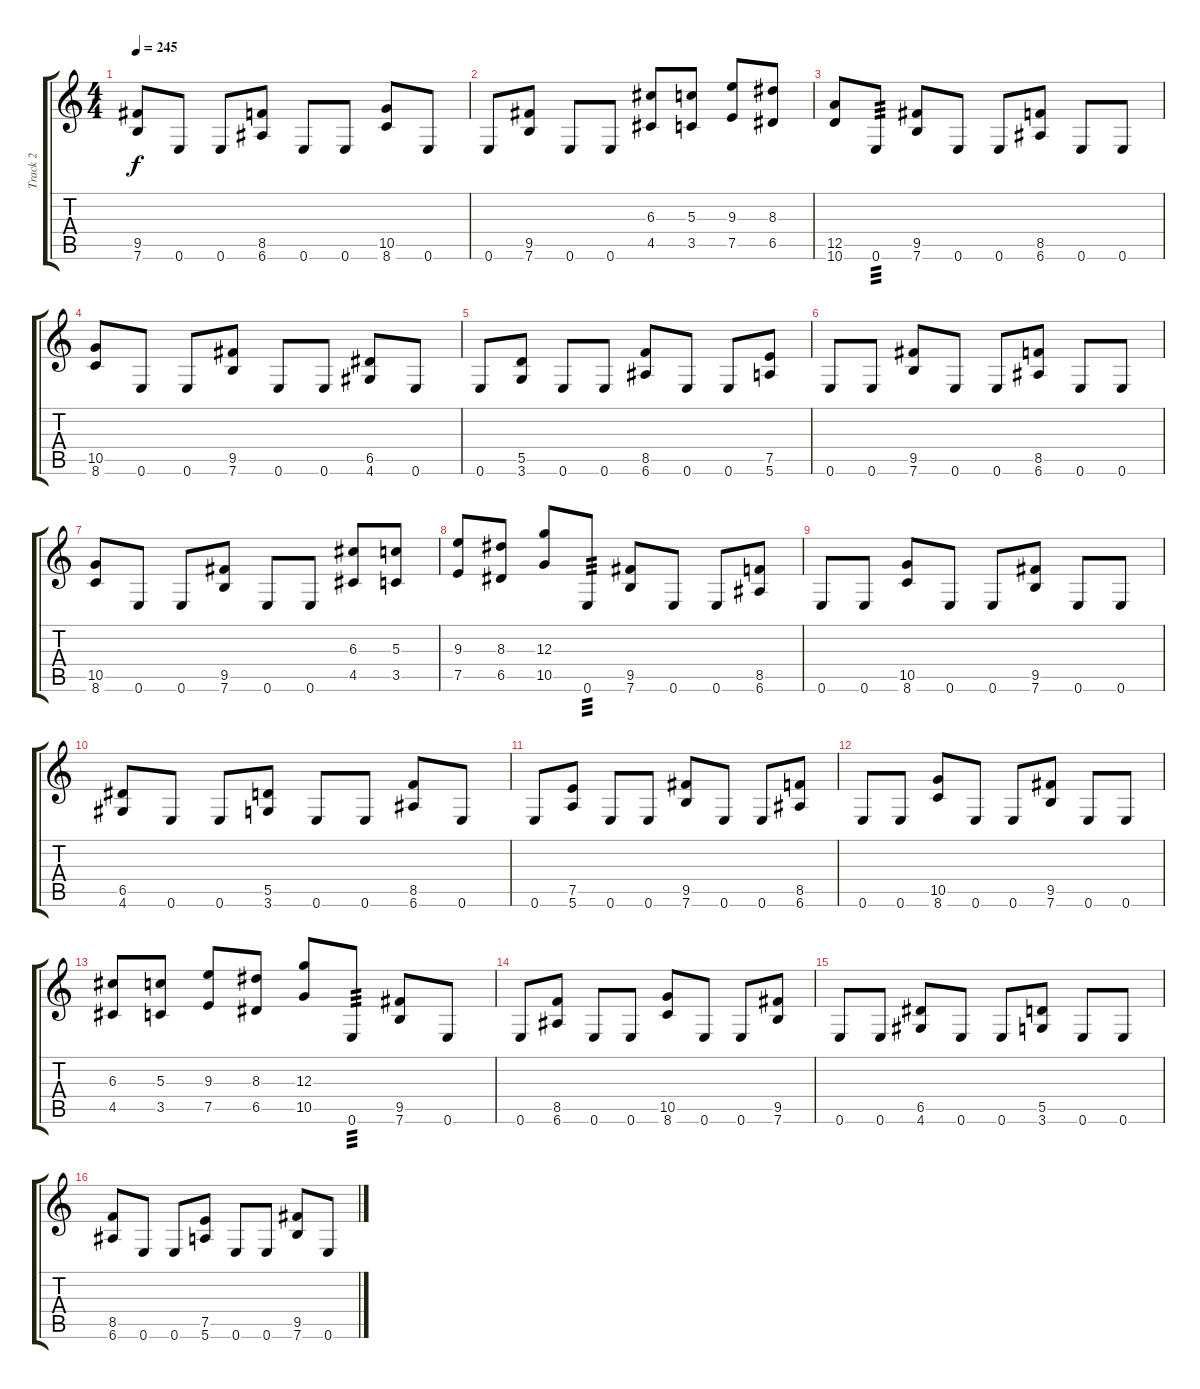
\track ("Track 2" "Track 2") {instrument distortionguitar}
\staff {score tabs}
\tuning (E4 B3 G3 D3 A2 E2) {hide}
\ts (4 4)
\tempo 245
\clef g2
\ks c
(9.5 7.6).8{dy f} 0.6.8 0.6.8 (8.5 6.6).8 0.6.8 0.6.8 (10.5 8.6).8 0.6.8 |
0.6.8 (9.5 7.6).8 0.6.8 0.6.8 (6.3 4.5).8 (5.3 3.5).8 (9.3 7.5).8 (8.3 6.5).8 |
(12.5 10.6).8 0.6.8{tp 3} (9.5 7.6).8 0.6.8 0.6.8 (8.5 6.6).8 0.6.8 0.6.8 |
(10.5 8.6).8 0.6.8 0.6.8 (9.5 7.6).8 0.6.8 0.6.8 (6.5 4.6).8 0.6.8 |
0.6.8 (5.5 3.6).8 0.6.8 0.6.8 (8.5 6.6).8 0.6.8 0.6.8 (7.5 5.6).8 |
0.6.8 0.6.8 (9.5 7.6).8 0.6.8 0.6.8 (8.5 6.6).8 0.6.8 0.6.8 |
(10.5 8.6).8 0.6.8 0.6.8 (9.5 7.6).8 0.6.8 0.6.8 (6.3 4.5).8 (5.3 3.5).8 |
(9.3 7.5).8 (8.3 6.5).8 (12.3 10.5).8 0.6.8{tp 3} (9.5 7.6).8 0.6.8 0.6.8 (8.5 6.6).8 |
0.6.8 0.6.8 (10.5 8.6).8 0.6.8 0.6.8 (9.5 7.6).8 0.6.8 0.6.8 |
(6.5 4.6).8 0.6.8 0.6.8 (5.5 3.6).8 0.6.8 0.6.8 (8.5 6.6).8 0.6.8 |
0.6.8 (7.5 5.6).8 0.6.8 0.6.8 (9.5 7.6).8 0.6.8 0.6.8 (8.5 6.6).8 |
0.6.8 0.6.8 (10.5 8.6).8 0.6.8 0.6.8 (9.5 7.6).8 0.6.8 0.6.8 |
(6.3 4.5).8 (5.3 3.5).8 (9.3 7.5).8 (8.3 6.5).8 (12.3 10.5).8 0.6.8{tp 3} (9.5 7.6).8 0.6.8 |
0.6.8 (8.5 6.6).8 0.6.8 0.6.8 (10.5 8.6).8 0.6.8 0.6.8 (9.5 7.6).8 |
0.6.8 0.6.8 (6.5 4.6).8 0.6.8 0.6.8 (5.5 3.6).8 0.6.8 0.6.8 |
(8.5 6.6).8 0.6.8 0.6.8 (7.5 5.6).8 0.6.8 0.6.8 (9.5 7.6).8 0.6.8
